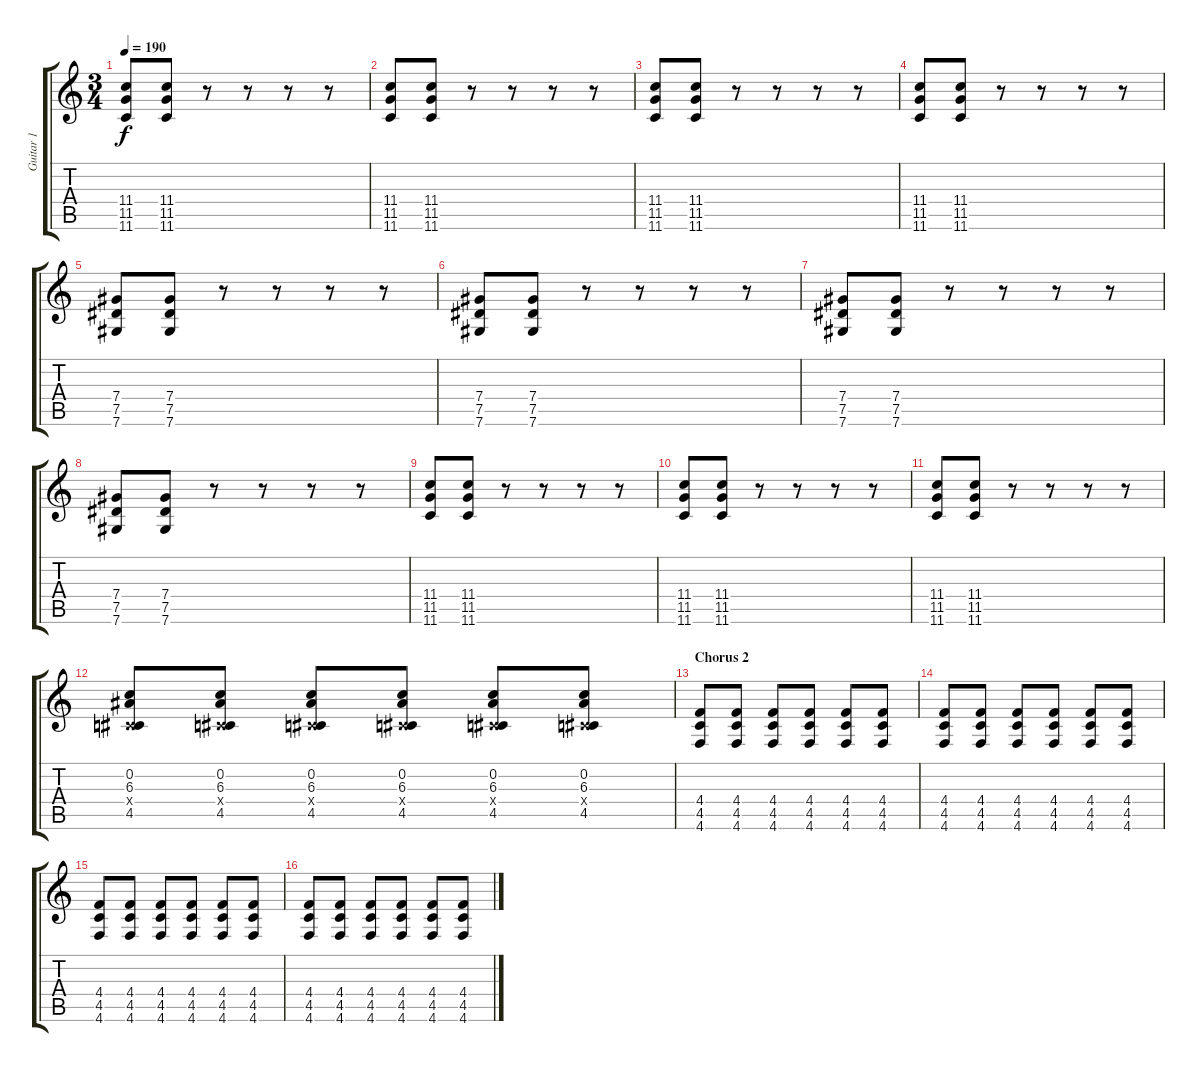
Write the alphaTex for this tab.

\track ("Guitar 1" "Guitar 1") {instrument electricguitarclean}
\staff {score tabs}
\tuning (Eb4 Bb3 Gb3 Db3 Ab2 Db2) {hide}
\ts (3 4)
\tempo 190
\clef g2
\ks c
(11.4 11.5 11.6).8{dy f} (11.4 11.5 11.6).8 r.8 r.8 r.8 r.8 |
(11.4 11.5 11.6).8 (11.4 11.5 11.6).8 r.8 r.8 r.8 r.8 |
(11.4 11.5 11.6).8 (11.4 11.5 11.6).8 r.8 r.8 r.8 r.8 |
(11.4 11.5 11.6).8 (11.4 11.5 11.6).8 r.8 r.8 r.8 r.8 |
(7.4 7.5 7.6).8 (7.4 7.5 7.6).8 r.8 r.8 r.8 r.8 |
(7.4 7.5 7.6).8 (7.4 7.5 7.6).8 r.8 r.8 r.8 r.8 |
(7.4 7.5 7.6).8 (7.4 7.5 7.6).8 r.8 r.8 r.8 r.8 |
(7.4 7.5 7.6).8 (7.4 7.5 7.6).8 r.8 r.8 r.8 r.8 |
(11.4 11.5 11.6).8 (11.4 11.5 11.6).8 r.8 r.8 r.8 r.8 |
(11.4 11.5 11.6).8 (11.4 11.5 11.6).8 r.8 r.8 r.8 r.8 |
(11.4 11.5 11.6).8 (11.4 11.5 11.6).8 r.8 r.8 r.8 r.8 |
(0.2 6.3 0.4{x} 4.5).8 (0.2 6.3 0.4{x} 4.5).8 (0.2 6.3 0.4{x} 4.5).8 (0.2 6.3 0.4{x} 4.5).8 (0.2 6.3 0.4{x} 4.5).8 (0.2 6.3 0.4{x} 4.5).8 |
\section ("" "Chorus 2")
(4.4 4.5 4.6).8 (4.4 4.5 4.6).8 (4.4 4.5 4.6).8 (4.4 4.5 4.6).8 (4.4 4.5 4.6).8 (4.4 4.5 4.6).8 |
(4.4 4.5 4.6).8 (4.4 4.5 4.6).8 (4.4 4.5 4.6).8 (4.4 4.5 4.6).8 (4.4 4.5 4.6).8 (4.4 4.5 4.6).8 |
(4.4 4.5 4.6).8 (4.4 4.5 4.6).8 (4.4 4.5 4.6).8 (4.4 4.5 4.6).8 (4.4 4.5 4.6).8 (4.4 4.5 4.6).8 |
(4.4 4.5 4.6).8 (4.4 4.5 4.6).8 (4.4 4.5 4.6).8 (4.4 4.5 4.6).8 (4.4 4.5 4.6).8 (4.4 4.5 4.6).8
